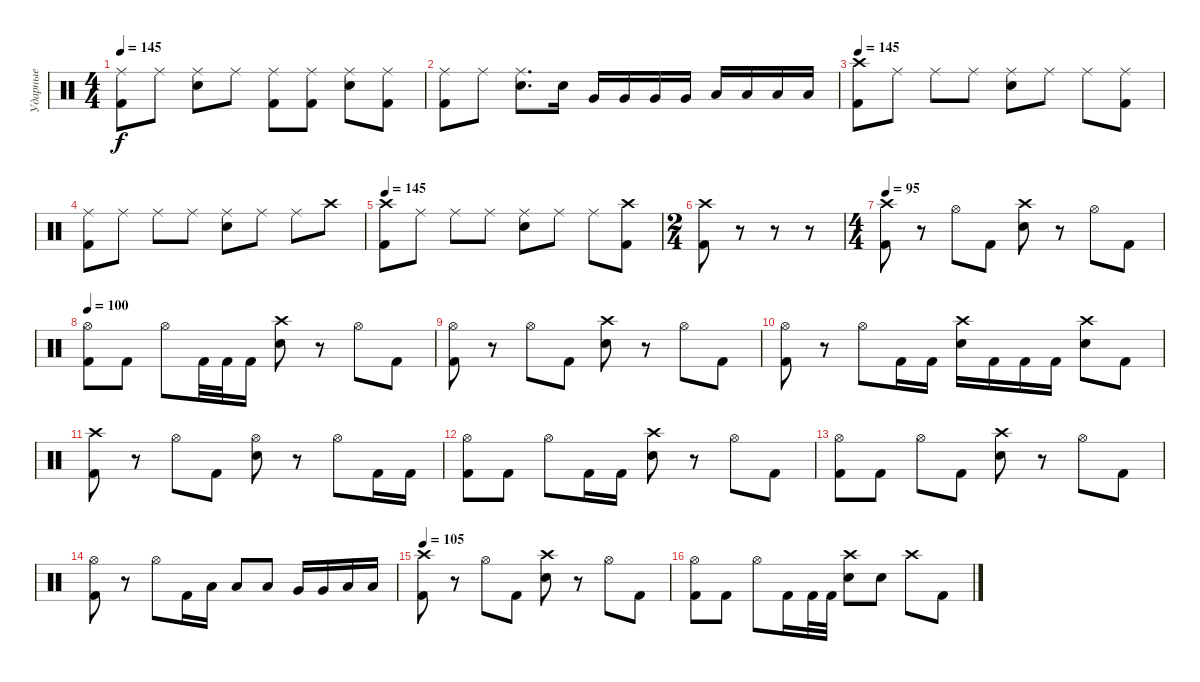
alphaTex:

\track ("Ударные" "Ударные") {instrument percussion}
\staff {score}
\articulation defaults
\ts (4 4)
\tempo 145
\clef neutral
\ks c
("Ride (middle)" "Kick (hit) 2").8{dy f} "Ride (middle)".8 ("Ride (middle)" "Electric Snare (hit)").8 "Ride (middle)".8 ("Ride (middle)" "Kick (hit) 2").8 ("Ride (middle)" "Kick (hit) 2").8 ("Ride (middle)" "Electric Snare (hit)").8 ("Ride (middle)" "Kick (hit) 2").8 |
("Ride (middle)" "Kick (hit) 2").8 "Ride (middle)".8 ("Ride (middle)" "Electric Snare (hit)").8{d} "Electric Snare (hit)".16 "Very Low Tom (hit)".16 "Very Low Tom (hit)".16 "Very Low Tom (hit)".16 "Very Low Tom (hit)".16 "Low Floor Tom (hit)".16 "Low Floor Tom (hit)".16 "Low Floor Tom (hit)".16 "Low Floor Tom (hit)".16 |
\tempo 145
("Crash high (hit)" "Kick (hit) 2").8 "Ride (middle)".8 "Ride (middle)".8 "Ride (middle)".8 ("Ride (middle)" "Electric Snare (hit)").8 "Ride (middle)".8 "Ride (middle)".8 ("Ride (middle)" "Kick (hit) 2").8 |
("Ride (middle)" "Kick (hit) 2").8 "Ride (middle)".8 "Ride (middle)".8 "Ride (middle)".8 ("Ride (middle)" "Electric Snare (hit)").8 "Ride (middle)".8 "Ride (middle)".8 "Crash high (hit)".8 |
\tempo 145
("Crash high (hit)" "Kick (hit) 2").8 "Ride (middle)".8 "Ride (middle)".8 "Ride (middle)".8 ("Ride (middle)" "Electric Snare (hit)").8 "Ride (middle)".8 "Ride (middle)".8 ("Crash high (hit)" "Kick (hit) 2").8 |
\ts (2 4)
("Crash high (hit)" "Kick (hit) 2").8 r.8 r.8 r.8 |
\ts (4 4)
\tempo 95
("Crash high (hit)" "Kick (hit) 2").8 r.8 "Hi-Hat (open)".8 "Kick (hit) 2".8 ("Crash high (hit)" "Electric Snare (hit)").8 r.8 "Hi-Hat (open)".8 "Kick (hit) 2".8 |
\tempo 100
("Hi-Hat (open)" "Kick (hit) 2").8 "Kick (hit) 2".8 "Hi-Hat (open)".8 "Kick (hit) 2".32 "Kick (hit) 2".32 "Kick (hit) 2".16 ("Crash high (hit)" "Electric Snare (hit)").8 r.8 "Hi-Hat (open)".8 "Kick (hit) 2".8 |
("Hi-Hat (open)" "Kick (hit) 2").8 r.8 "Hi-Hat (open)".8 "Kick (hit) 2".8 ("Crash high (hit)" "Electric Snare (hit)").8 r.8 "Hi-Hat (open)".8 "Kick (hit) 2".8 |
("Hi-Hat (open)" "Kick (hit) 2").8 r.8 "Hi-Hat (open)".8 "Kick (hit) 2".16 "Kick (hit) 2".16 ("Crash high (hit)" "Electric Snare (hit)").16 "Kick (hit) 2".16 "Kick (hit) 2".16 "Kick (hit) 2".16 ("Crash high (hit)" "Electric Snare (hit)").8 "Kick (hit) 2".8 |
("Crash high (hit)" "Kick (hit) 2").8 r.8 "Hi-Hat (open)".8 "Kick (hit) 2".8 ("Hi-Hat (open)" "Electric Snare (hit)").8 r.8 "Hi-Hat (open)".8 "Kick (hit) 2".16 "Kick (hit) 2".16 |
("Hi-Hat (open)" "Kick (hit) 2").8 "Kick (hit) 2".8 "Hi-Hat (open)".8 "Kick (hit) 2".16 "Kick (hit) 2".16 ("Crash high (hit)" "Electric Snare (hit)").8 r.8 "Hi-Hat (open)".8 "Kick (hit) 2".8 |
("Hi-Hat (open)" "Kick (hit) 2").8 "Kick (hit) 2".8 "Hi-Hat (open)".8 "Kick (hit) 2".8 ("Crash high (hit)" "Electric Snare (hit)").8 r.8 "Hi-Hat (open)".8 "Kick (hit) 2".8 |
("Hi-Hat (open)" "Kick (hit) 2").8 r.8 "Hi-Hat (open)".8 "Kick (hit) 2".16 "Low Tom (hit)".16 "Low Tom (hit)".8 "Low Tom (hit)".8 "Very Low Tom (hit)".16 "Very Low Tom (hit)".16 "Low Floor Tom (hit)".16 "Low Floor Tom (hit)".16 |
\tempo 105
("Crash high (hit)" "Kick (hit) 2").8 r.8 "Hi-Hat (open)".8 "Kick (hit) 2".8 ("Crash high (hit)" "Electric Snare (hit)").8 r.8 "Hi-Hat (open)".8 "Kick (hit) 2".8 |
("Hi-Hat (open)" "Kick (hit) 2").8 "Kick (hit) 2".8 "Hi-Hat (open)".8 "Kick (hit) 2".16 "Kick (hit) 2".32 "Kick (hit) 2".32 ("Crash high (hit)" "Electric Snare (hit)").8 "Electric Snare (hit)".8 "Crash high (hit)".8 "Kick (hit) 2".8
